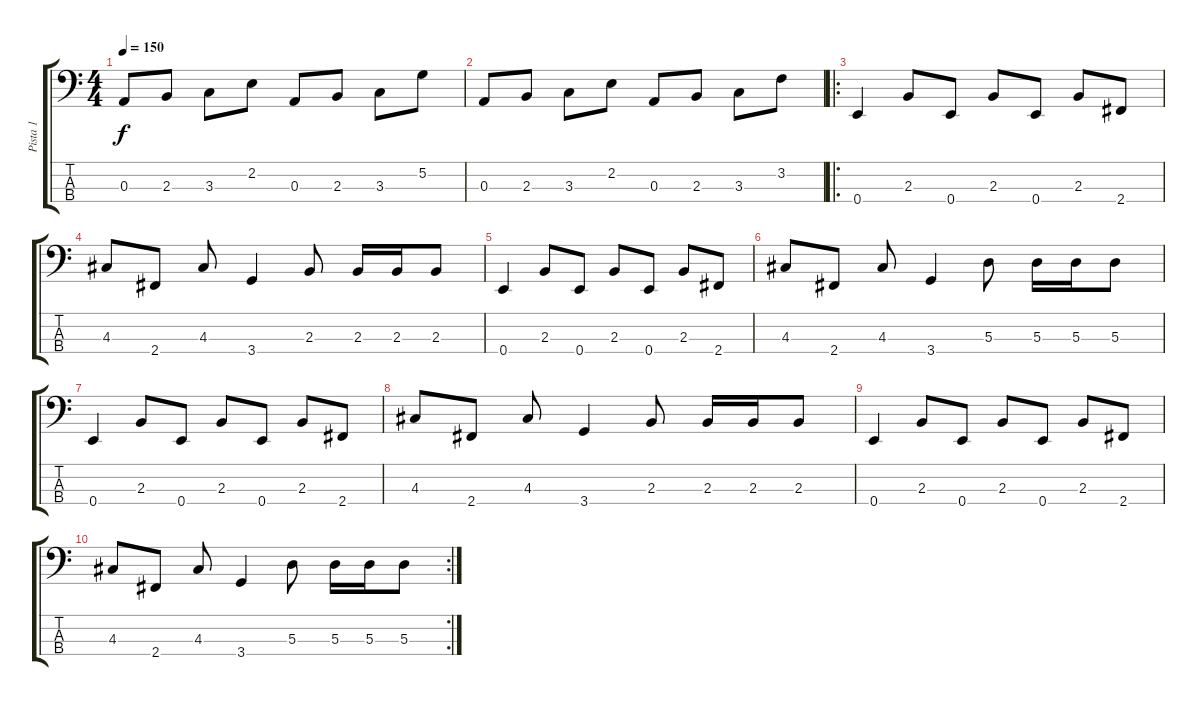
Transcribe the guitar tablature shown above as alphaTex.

\track ("Pista 1" "Pista 1") {instrument electricbassfinger}
\staff {score tabs}
\tuning (G2 D2 A1 E1) {hide}
\ts (4 4)
\tempo 150
\clef f4
\ks c
0.3.8{dy f} 2.3.8 3.3.8 2.2.8 0.3.8 2.3.8 3.3.8 5.2.8 |
0.3.8 2.3.8 3.3.8 2.2.8 0.3.8 2.3.8 3.3.8 3.2.8 |
\ro
0.4.4 2.3.8 0.4.8 2.3.8 0.4.8 2.3.8 2.4.8 |
4.3.8 2.4.8 4.3.8 3.4.4 2.3.8 2.3.16 2.3.16 2.3.8 |
0.4.4 2.3.8 0.4.8 2.3.8 0.4.8 2.3.8 2.4.8 |
4.3.8 2.4.8 4.3.8 3.4.4 5.3.8 5.3.16 5.3.16 5.3.8 |
0.4.4 2.3.8 0.4.8 2.3.8 0.4.8 2.3.8 2.4.8 |
4.3.8 2.4.8 4.3.8 3.4.4 2.3.8 2.3.16 2.3.16 2.3.8 |
0.4.4 2.3.8 0.4.8 2.3.8 0.4.8 2.3.8 2.4.8 |
\rc 2
4.3.8 2.4.8 4.3.8 3.4.4 5.3.8 5.3.16 5.3.16 5.3.8
